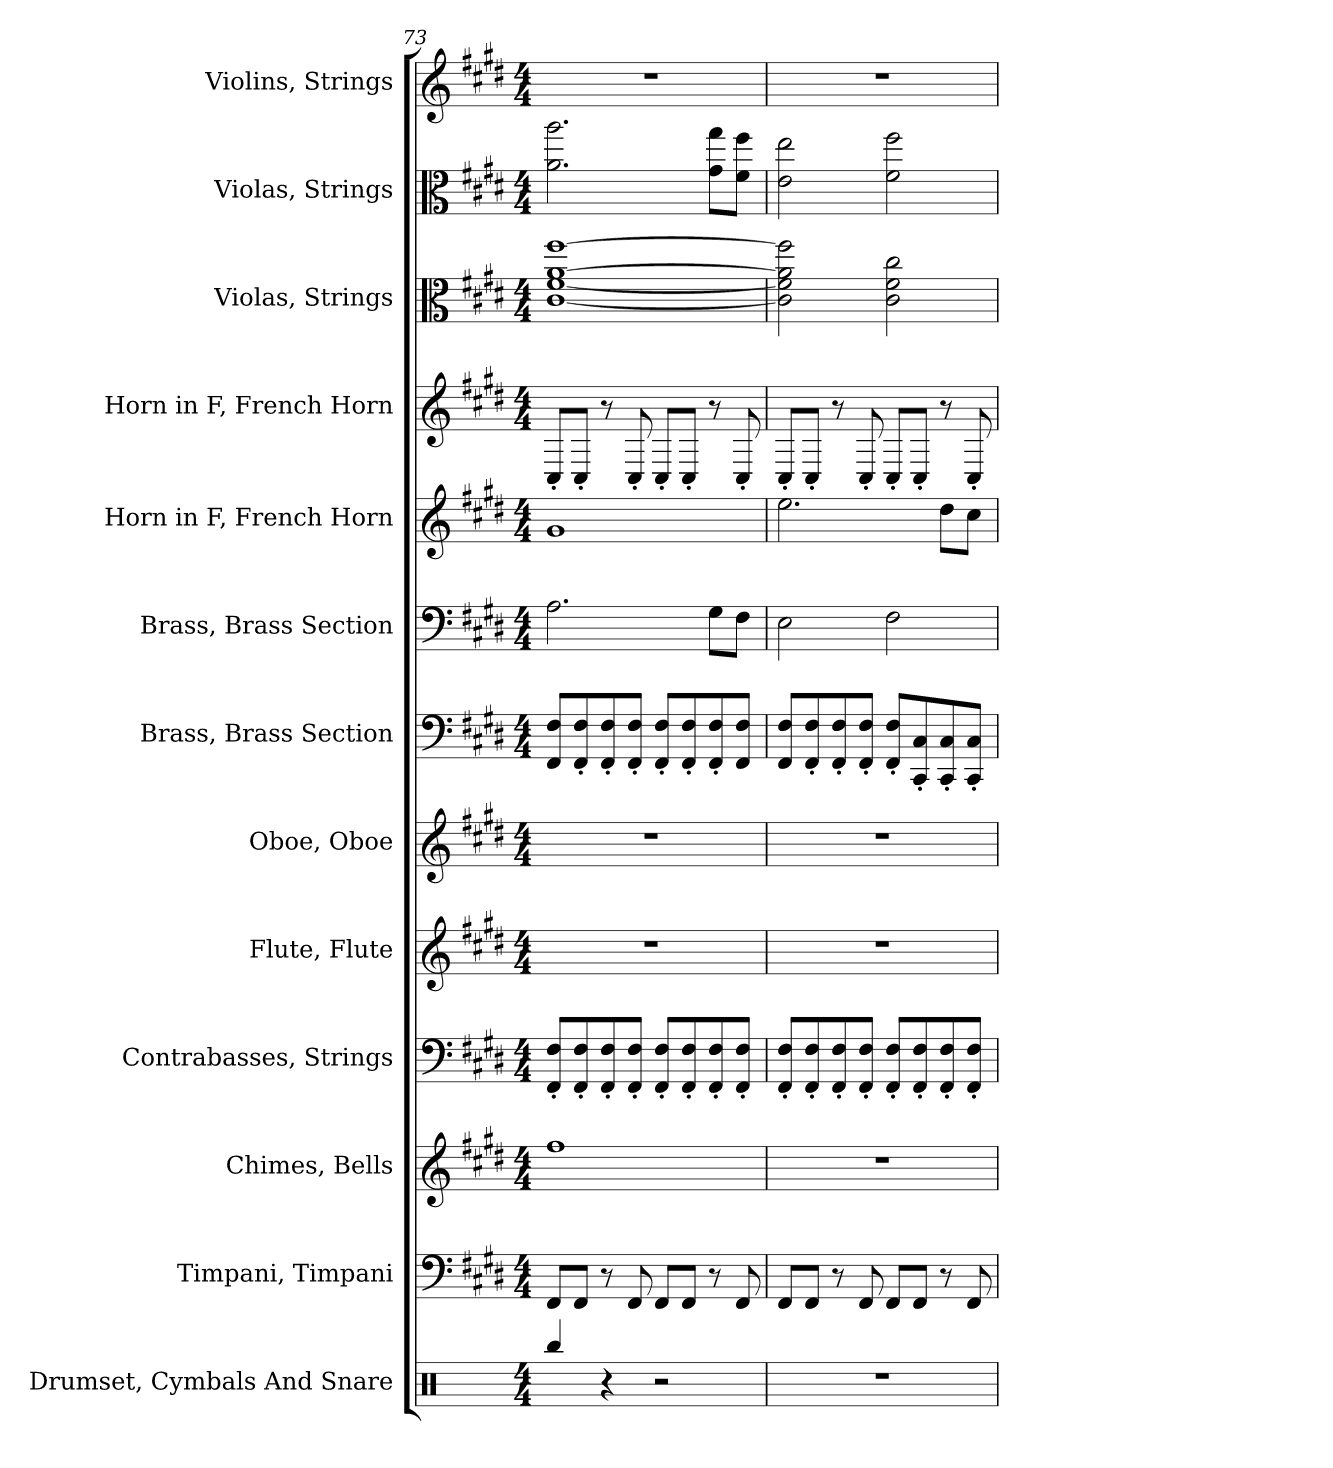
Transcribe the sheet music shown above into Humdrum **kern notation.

**kern	**kern	**kern	**kern	**kern	**kern	**kern	**kern	**kern	**kern	**kern	**kern	**kern
*part13	*part12	*part11	*part10	*part9	*part8	*part7	*part6	*part5	*part4	*part3	*part2	*part1
*staff13	*staff12	*staff11	*staff10	*staff9	*staff8	*staff7	*staff6	*staff5	*staff4	*staff3	*staff2	*staff1
*I"Drumset, Cymbals And Snare	*I"Timpani, Timpani	*I"Chimes, Bells	*I"Contrabasses, Strings	*I"Flute, Flute	*I"Oboe, Oboe	*I"Brass, Brass Section	*I"Brass, Brass Section	*I"Horn in F, French Horn	*I"Horn in F, French Horn	*I"Violas, Strings	*I"Violas, Strings	*I"Violins, Strings
*I'D. Set	*I'Timp.	*I'Cme.	*I'Cbs.	*I'Fl.	*I'Ob.	*I'Br.	*I'Br.	*I'F Hn.	*I'F Hn.	*I'Vlas.	*I'Vlas.	*I'Vlns.
*clefX	*clefF4	*clefG2	*clefF4	*clefG2	*clefG2	*clefF4	*clefF4	*clefG2	*clefG2	*clefC3	*clefC3	*clefG2
*	*	*	*ITrd7c12	*	*	*	*	*ITrd4c7	*ITrd4c7	*	*	*
*k[]	*k[f#c#g#d#]	*k[f#c#g#d#]	*k[f#c#g#d#]	*k[f#c#g#d#]	*k[f#c#g#d#]	*k[f#c#g#d#]	*k[f#c#g#d#]	*k[f#c#g#]	*k[f#c#g#]	*k[f#c#g#d#]	*k[f#c#g#d#]	*k[f#c#g#d#]
*M4/4	*M4/4	*M4/4	*M4/4	*M4/4	*M4/4	*M4/4	*M4/4	*M4/4	*M4/4	*M4/4	*M4/4	*M4/4
=73	=73	=73	=73	=73	=73	=73	=73	=73	=73	=73	=73	=73
4Rbb/	8FF#/L	1ff#	8FFF#/' 8FF#/'L	1r	1r	8FF#/ 8F#/L	2.A\	1c#	8FF#'/L	[1c# [1f# [1a [1ff#	2.a\ 2.aa\	1r
.	8FF#/J	.	8FFF#/' 8FF#/'	.	.	8FF#/' 8F#/'	.	.	8FF#'/J	.	.	.
4r	8r	.	8FFF#/' 8FF#/'	.	.	8FF#/' 8F#/'	.	.	8r	.	.	.
.	8FF#/	.	8FFF#/' 8FF#/'J	.	.	8FF#/' 8F#/'J	.	.	8FF#'/	.	.	.
2r	8FF#/L	.	8FFF#/' 8FF#/'L	.	.	8FF#/' 8F#/'L	.	.	8FF#'/L	.	.	.
.	8FF#/J	.	8FFF#/' 8FF#/'	.	.	8FF#/' 8F#/'	.	.	8FF#'/J	.	.	.
.	8r	.	8FFF#/' 8FF#/'	.	.	8FF#/' 8F#/'	8G#\L	.	8r	.	8g#\ 8gg#\L	.
.	8FF#/	.	8FFF#/' 8FF#/'J	.	.	8FF#/ 8F#/J	8F#\J	.	8FF#'/	.	8f#\ 8ff#\J	.
!!LO:PB:g=z
=74	=74	=74	=74	=74	=74	=74	=74	=74	=74	=74	=74	=74
1r	8FF#/L	1r	8FFF#/' 8FF#/'L	1r	1r	8FF#/ 8F#/L	2E\	2.a\	8FF#'/L	2c#\] 2f#\] 2a\] 2ff#\]	2e\ 2ee\	1r
.	8FF#/J	.	8FFF#/' 8FF#/'	.	.	8FF#/' 8F#/'	.	.	8FF#'/J	.	.	.
.	8r	.	8FFF#/' 8FF#/'	.	.	8FF#/' 8F#/'	.	.	8r	.	.	.
.	8FF#/	.	8FFF#/' 8FF#/'J	.	.	8FF#/' 8F#/'J	.	.	8FF#'/	.	.	.
.	8FF#/L	.	8FFF#/' 8FF#/'L	.	.	8FF#/' 8F#/'L	2F#\	.	8FF#'/L	2c#\ 2f#\ 2cc#\	2f#\ 2ff#\	.
.	8FF#/J	.	8FFF#/' 8FF#/'	.	.	8CC#/' 8C#/'	.	.	8FF#'/J	.	.	.
.	8r	.	8FFF#/' 8FF#/'	.	.	8CC#/' 8C#/'	.	8g#\L	8r	.	.	.
.	8FF#/	.	8FFF#/' 8FF#/'J	.	.	8CC#/' 8C#/'J	.	8f#\J	8FF#'/	.	.	.
=	=	=	=	=	=	=	=	=	=	=	=	=
*-	*-	*-	*-	*-	*-	*-	*-	*-	*-	*-	*-	*-
